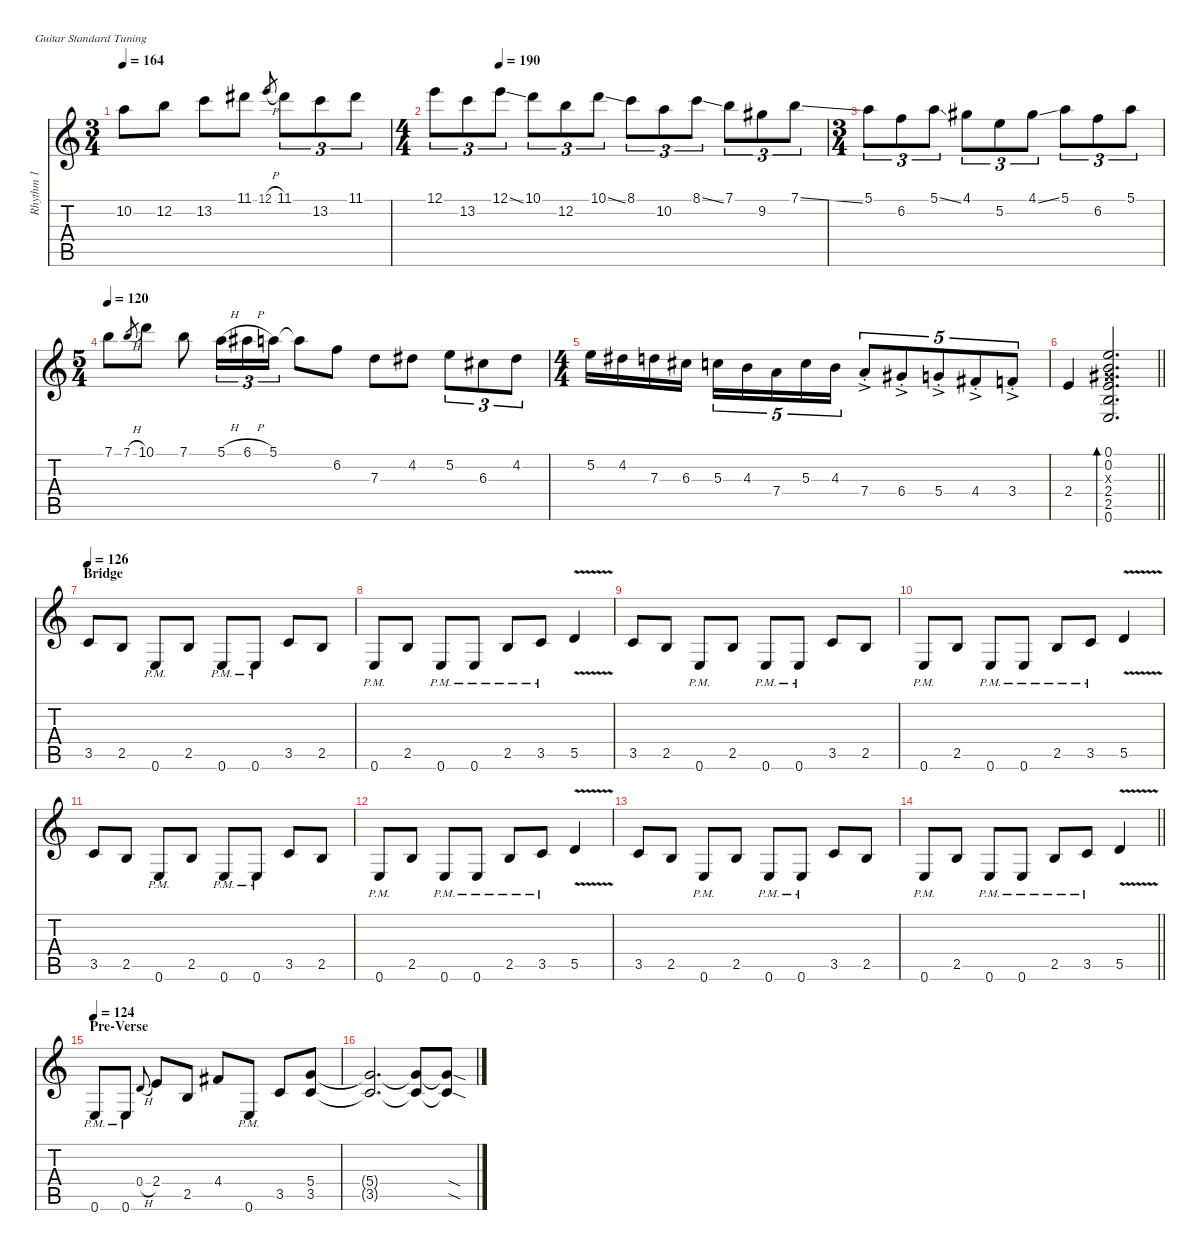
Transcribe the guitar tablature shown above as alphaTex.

\defaultSystemsLayout 4
\hideDynamics
\bracketExtendMode nobrackets
\firstSystemTrackNameMode fullname
\otherSystemsTrackNameOrientation horizontal
\track ("Rhythm 1" "dist.guit.") {defaultSystemsLayout 4 instrument distortionguitar}
\staff {score tabs}
\tuning (E4 B3 G3 D3 A2 E2)
\ts (3 4)
\beaming (8 2 2 2 2)
\tempo 164
\clef g2
\ks c
10.2.8{dy f beam Down} 12.2.8{beam Down} 13.2.8{beam Down} 11.1{acc #}.8{beam Down} 12.1{h}.8{gr dy mf beam Up} 11.1{acc #}.8{tu (3 2) dy f beam Down} 13.2.8{tu (3 2) beam Down} 11.1{acc #}.8{tu (3 2) beam Down} |
\ts (4 4)
\beaming (8 2 2 2 2)
\tempo (190 0.166667)
12.1.8{tu (3 2) beam Down} 13.2.8{tu (3 2) beam Down} 12.1{ss}.8{tu (3 2) beam Down} 10.1.8{tu (3 2) beam Down} 12.2.8{tu (3 2) beam Down} 10.1{ss}.8{tu (3 2) beam Down} 8.1.8{tu (3 2) beam Down} 10.2.8{tu (3 2) beam Down} 8.1{ss}.8{tu (3 2) beam Down} 7.1.8{tu (3 2) beam Down} 9.2{acc #}.8{tu (3 2) beam Down} 7.1{ss}.8{tu (3 2) beam Down} |
\ts (3 4)
\beaming (8 2 2 2 2)
5.1.8{tu (3 2) beam Down} 6.2.8{tu (3 2) beam Down} 5.1{ss}.8{tu (3 2) beam Down} 4.1{acc #}.8{tu (3 2) beam Down} 5.2.8{tu (3 2) beam Down} 4.1{ss acc #}.8{tu (3 2) beam Down} 5.1.8{tu (3 2) beam Down} 6.2.8{tu (3 2) beam Down} 5.1.8{tu (3 2) beam Down} |
\ts (5 4)
\beaming (8 2 2 2 4)
\tempo 120
7.1.8{beam Down} 7.1{h}.8{gr dy mf beam Up} 10.1.8{dy f beam Down} 7.1.8{beam Down} 5.1{h}.16{tu (3 2) beam Down} 6.1{h acc #}.16{tu (3 2) beam Down} 5.1.16{tu (3 2) beam Down} 5.1{t}.8{beam Down} 6.2.8{beam Down} 7.3.8{beam Down} 4.2{acc #}.8{beam Down} 5.2.8{tu (3 2) beam Down} 6.3{acc #}.8{tu (3 2) beam Down} 4.2{acc #}.8{tu (3 2) beam Down} |
\ts (4 4)
\beaming (8 2 2 2 2)
5.2.16{beam Down} 4.2{acc #}.16{beam Down} 7.3.16{beam Down} 6.3{acc #}.16{beam Down} 5.3.16{tu (5 4) beam Down} 4.3.16{tu (5 4) beam Down} 7.4.16{tu (5 4) beam Down} 5.3.16{tu (5 4) beam Down} 4.3.16{tu (5 4) beam Down} 7.4{ac st}.8{tu (5 4) dy mf beam Up} 6.4{ac st acc #}.8{tu (5 4) beam Up} 5.4{ac st}.8{tu (5 4) beam Up} 4.4{ac st acc #}.8{tu (5 4) beam Up} 3.4{ac st}.8{tu (5 4) beam Up} |
\barLineRight lightlight
2.4.4{dy f beam Up} (0.1 0.2 1.3{x acc #} 2.4 2.5 0.6).2{d bd 240 beam Up} |
\section ("" "Bridge")
\tempo 126
3.5.8{instrument distortionguitar beam Up} 2.5.8{beam Up} 0.6{pm}.8{beam Up} 2.5.8{beam Up} 0.6{pm}.8{beam Up} 0.6{pm}.8{beam Up} 3.5.8{beam Up} 2.5.8{beam Up} |
0.6{pm}.8{beam Up} 2.5.8{beam Up} 0.6{pm}.8{beam Up} 0.6{pm}.8{beam Up} 2.5{pm}.8{beam Up} 3.5{pm}.8{beam Up} 5.5{v}.4{beam Up} |
3.5.8{beam Up} 2.5.8{beam Up} 0.6{pm}.8{beam Up} 2.5.8{beam Up} 0.6{pm}.8{beam Up} 0.6{pm}.8{beam Up} 3.5.8{beam Up} 2.5.8{beam Up} |
0.6{pm}.8{beam Up} 2.5.8{beam Up} 0.6{pm}.8{beam Up} 0.6{pm}.8{beam Up} 2.5{pm}.8{beam Up} 3.5{pm}.8{beam Up} 5.5{v}.4{beam Up} |
3.5.8{beam Up} 2.5.8{beam Up} 0.6{pm}.8{beam Up} 2.5.8{beam Up} 0.6{pm}.8{beam Up} 0.6{pm}.8{beam Up} 3.5.8{beam Up} 2.5.8{beam Up} |
0.6{pm}.8{beam Up} 2.5.8{beam Up} 0.6{pm}.8{beam Up} 0.6{pm}.8{beam Up} 2.5{pm}.8{beam Up} 3.5{pm}.8{beam Up} 5.5{v}.4{beam Up} |
3.5.8{beam Up} 2.5.8{beam Up} 0.6{pm}.8{beam Up} 2.5.8{beam Up} 0.6{pm}.8{beam Up} 0.6{pm}.8{beam Up} 3.5.8{beam Up} 2.5.8{beam Up} |
\barLineRight lightlight
0.6{pm}.8{beam Up} 2.5.8{beam Up} 0.6{pm}.8{beam Up} 0.6{pm}.8{beam Up} 2.5{pm}.8{beam Up} 3.5{pm}.8{beam Up} 5.5{v}.4{beam Up} |
\section ("" "Pre-Verse")
\tempo 124
0.6{pm}.8{beam Up} 0.6{pm}.8{beam Up} 0.4{h}.8{gr onbeat dy mf beam Up} 2.4.8{dy f beam Up} 2.5.8{beam Up} 4.4{acc #}.8{beam Up} 0.6{pm}.8{beam Up} 3.5.8{beam Up} (5.4 3.5).8{beam Up} |
(5.4{t} 3.5{t}).2{d beam Up} (5.4{t} 3.5{t}).8{beam Up} (5.4{sod t} 3.5{sod t}).8{beam Up}
